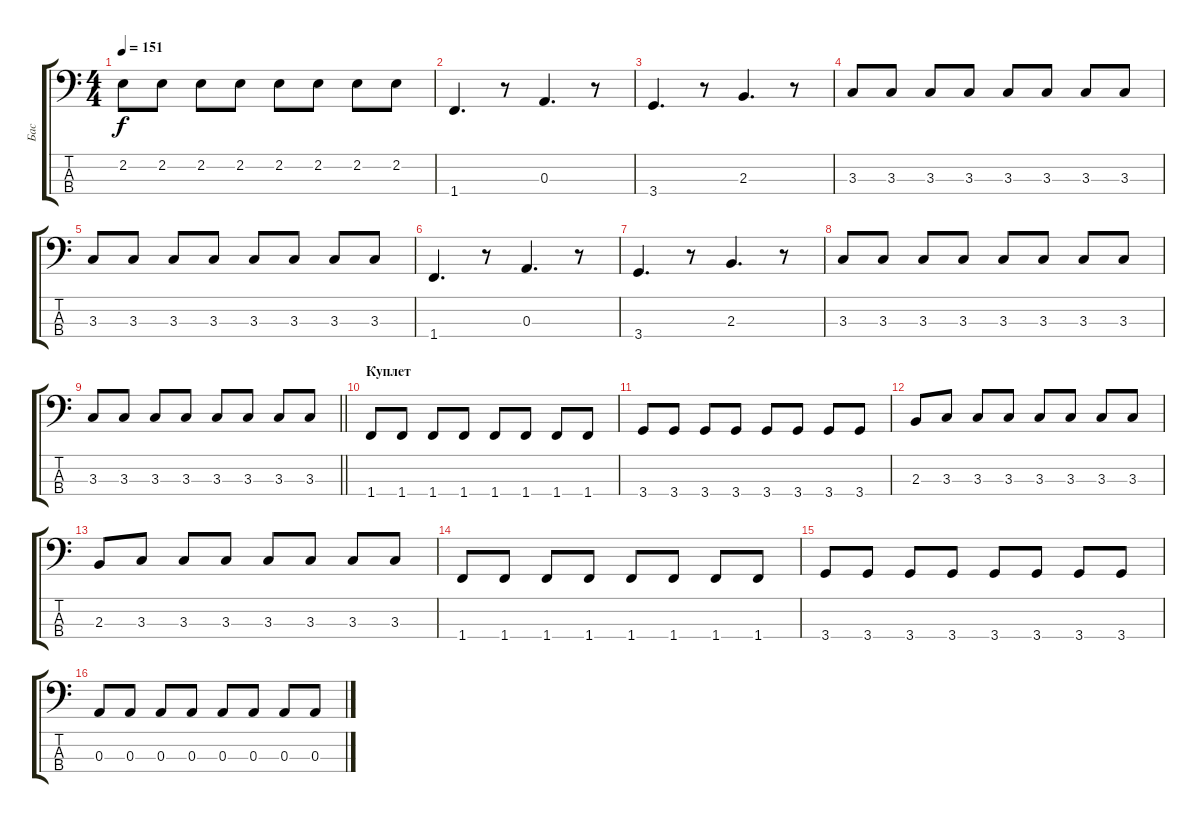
\track ("Бас" "Бас") {instrument electricbassfinger}
\staff {score tabs}
\tuning (G2 D2 A1 E1) {hide}
\ts (4 4)
\tempo 151
\clef f4
\ks c
2.2.8{dy f} 2.2.8 2.2.8 2.2.8 2.2.8 2.2.8 2.2.8 2.2.8 |
1.4.4{d} r.8 0.3.4{d} r.8 |
3.4.4{d} r.8 2.3.4{d} r.8 |
3.3.8 3.3.8 3.3.8 3.3.8 3.3.8 3.3.8 3.3.8 3.3.8 |
3.3.8 3.3.8 3.3.8 3.3.8 3.3.8 3.3.8 3.3.8 3.3.8 |
1.4.4{d} r.8 0.3.4{d} r.8 |
3.4.4{d} r.8 2.3.4{d} r.8 |
3.3.8 3.3.8 3.3.8 3.3.8 3.3.8 3.3.8 3.3.8 3.3.8 |
\barLineRight lightlight
3.3.8 3.3.8 3.3.8 3.3.8 3.3.8 3.3.8 3.3.8 3.3.8 |
\section ("" "Куплет")
1.4.8 1.4.8 1.4.8 1.4.8 1.4.8 1.4.8 1.4.8 1.4.8 |
3.4.8 3.4.8 3.4.8 3.4.8 3.4.8 3.4.8 3.4.8 3.4.8 |
2.3.8 3.3.8 3.3.8 3.3.8 3.3.8 3.3.8 3.3.8 3.3.8 |
2.3.8 3.3.8 3.3.8 3.3.8 3.3.8 3.3.8 3.3.8 3.3.8 |
1.4.8 1.4.8 1.4.8 1.4.8 1.4.8 1.4.8 1.4.8 1.4.8 |
3.4.8 3.4.8 3.4.8 3.4.8 3.4.8 3.4.8 3.4.8 3.4.8 |
0.3.8 0.3.8 0.3.8 0.3.8 0.3.8 0.3.8 0.3.8 0.3.8
